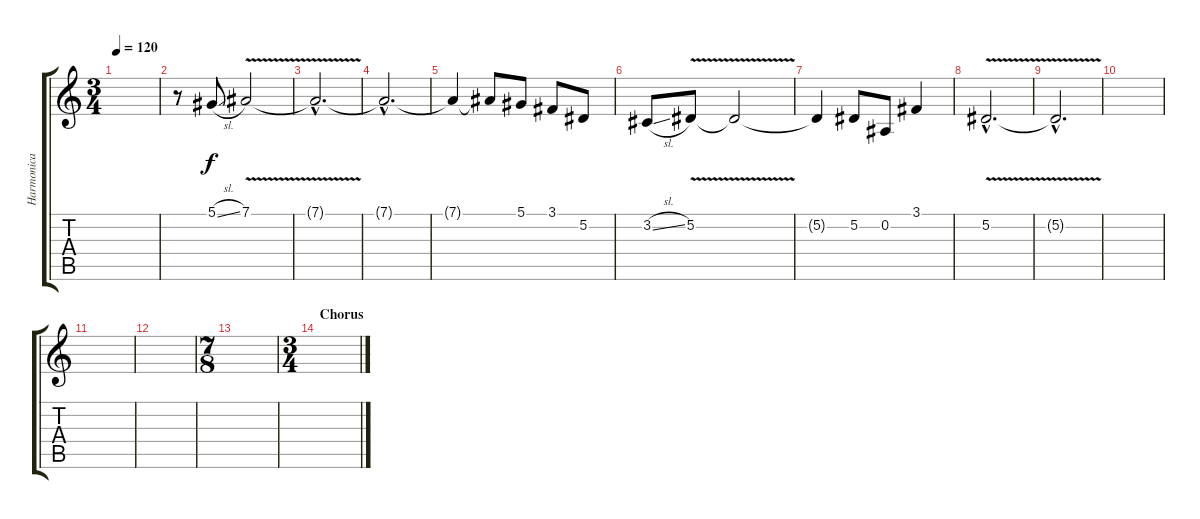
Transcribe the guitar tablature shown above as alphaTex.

\track ("Harmonica [Terry?]" "Harmonica ") {instrument harmonica}
\staff {score tabs}
\tuning (Eb4 Bb3 Gb3 Db3 Ab2 Eb2) {hide}
\ts (3 4)
\tempo 120
\clef g2
\ks c
|
r.8 5.1{sl}.8 7.1{v}.2 |
7.1{hac t}.2{d} |
7.1{hac t}.2{d} |
7.1{t}.4 7.1{t}.8 5.1.8 3.1.8 5.2.8 |
3.2{sl}.8 5.2{v}.8 5.2{t}.2 |
5.2{t}.4 5.2.8 0.2.8 3.1.4 |
5.2{v hac}.2{d} |
5.2{hac t}.2{d volume 0} |
|
|
|
\ts (7 8)
|
\ts (3 4)
\section ("" "Chorus")
